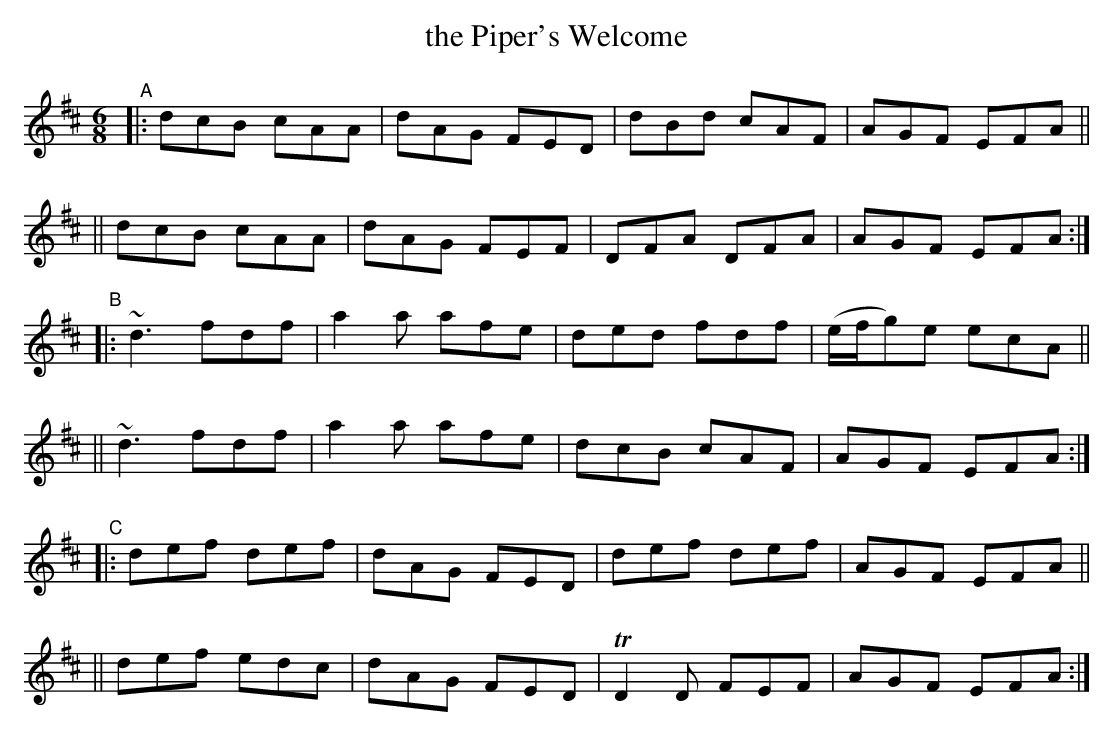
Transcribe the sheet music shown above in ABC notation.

X:1
T: the Piper's Welcome
M: 6/8
L: 1/8
K: D
"^A"\
|: dcB cAA | dAG FED | dBd cAF | AGF EFA ||
|| dcB cAA | dAG FEF | DFA DFA | AGF EFA :|
"^B"\
|: ~d3 fdf | a2a afe | ded fdf | (e/f/g)e ecA ||
|| ~d3 fdf | a2a afe | dcB cAF | AGF EFA :|
"^C"\
|: def def | dAG FED | def def | AGF EFA ||
|| def edc | dAG FED | TD2D FEF | AGF EFA :|
